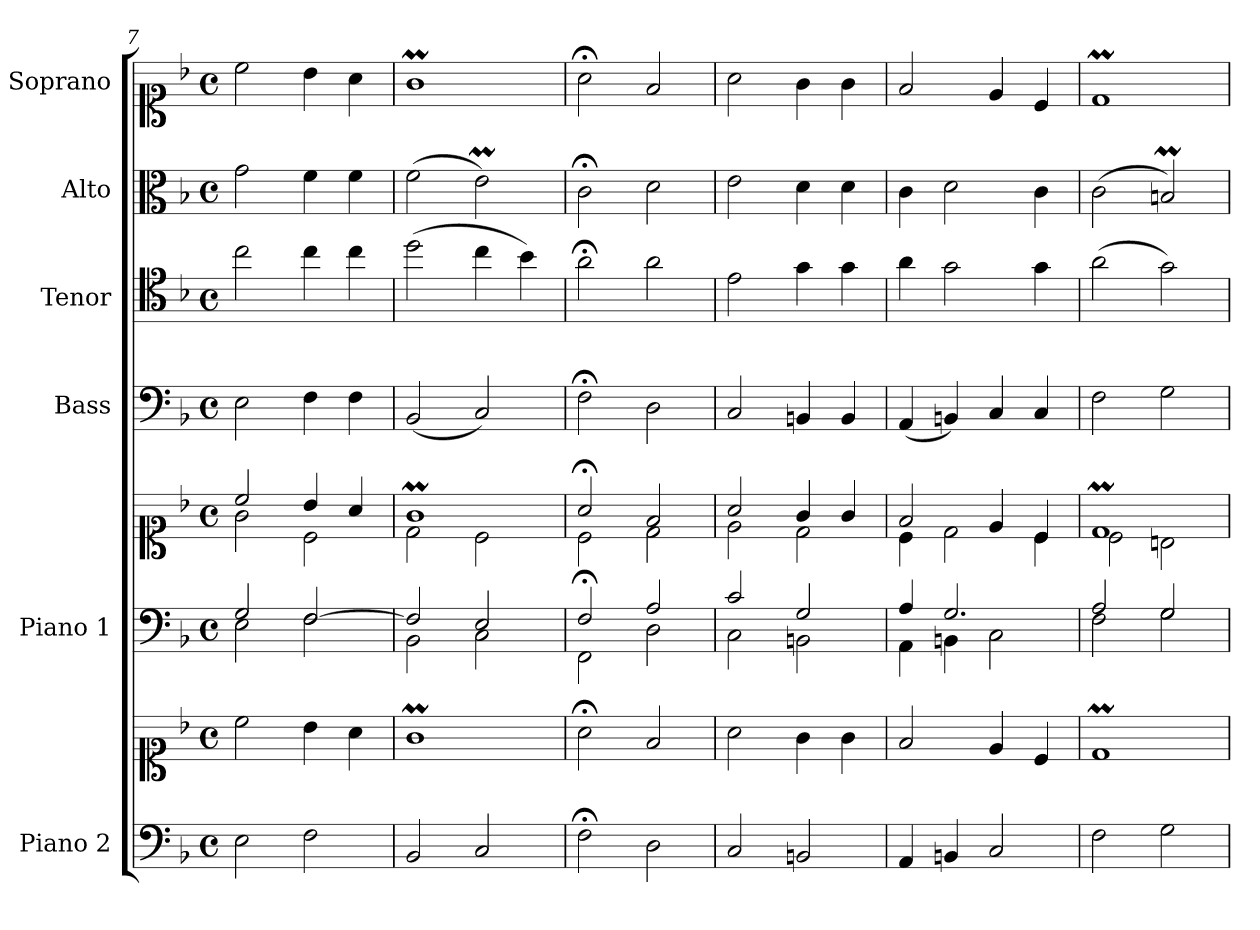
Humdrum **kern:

**kern	**kern	**kern	**kern	**kern	**kern	**kern	**kern
*part6	*part6	*part5	*part5	*part4	*part3	*part2	*part1
*staff8	*staff7	*staff6	*staff5	*staff4	*staff3	*staff2	*staff1
*I"Piano 2	*	*I"Piano 1	*	*I"Bass	*I"Tenor	*I"Alto	*I"Soprano
*I'Pno 2	*	*I'Pno 1	*	*I'B.	*I'T.	*I'A.	*I'S.
*clefF4	*clefC1	*clefF4	*clefC1	*clefF4	*clefC4	*clefC3	*clefC1
*	*	*	*	*	*ITrd7c12	*	*
*k[b-]	*k[b-]	*k[b-]	*k[b-]	*k[b-]	*k[b-]	*k[b-]	*k[b-]
*F:	*F:	*F:	*F:	*F:	*F:	*F:	*F:
*M4/4	*M4/4	*M4/4	*M4/4	*M4/4	*M4/4	*M4/4	*M4/4
*met(c)	*met(c)	*met(c)	*met(c)	*met(c)	*met(c)	*met(c)	*met(c)
=7	=7	=7	=7	=7	=7	=7	=7
*	*	*^	*^	*	*	*	*
2E\	2cc\	2G/	2E\	2cc/	2g\	2E\	2c\	2g\	2cc\
2F\	4b-\	[>2F/	2F\	4b-/	2c\	4F\	4c\	4f\	4b-\
.	4a\	.	.	4a/	.	4F\	4c\	4f\	4a\
=8	=8	=8	=8	=8	=8	=8	=8	=8	=8
2BB-/	1gM\	2F/]	2BB-\	1gM/	2d\	(2BB-/	(2d\	(2f\	1gM\
2C/	.	2E/	2C\	.	2c\	2C/)	4c\	2em\)	.
.	.	.	.	.	.	.	4B-\)	.	.
=9	=9	=9	=9	=9	=9	=9	=9	=9	=9
2F;\	2a;<\	2F;/	2FF\	2a;</	2c\	2F;<\	2A;<\	2c;<\	2a;<\
2D\	2f/	2A/	2D\	2f/	2d\	2D\	2A\	2d\	2f/
!!LO:PB:g=z
=10	=10	=10	=10	=10	=10	=10	=10	=10	=10
2C/	2a\	2c/	2C\	2a/	2e\	2C/	2E\	2e\	2a\
2BBn/	4g\	2G/	2BBn\	4g/	2d\	4BBn/	4G\	4d\	4g\
.	4g\	.	.	4g/	.	4BB/	4G\	4d\	4g\
=11	=11	=11	=11	=11	=11	=11	=11	=11	=11
4AA/	2f/	4A/	4AA\	2f/	4c\	(4AA/	4A\	4c\	2f/
4BBn/	.	2.G/	4BBn\	.	2d\	4BBn/)	2G\	2d\	.
2C/	4e/	.	2C\	4e/	.	4C/	.	.	4e/
.	4c/	.	.	4c/	4c\	4C/	4G\	4c\	4c/
=12	=12	=12	=12	=12	=12	=12	=12	=12	=12
2F\	1dM/	2A/	2F\	1dM/	2c\	2F\	(2A\	(2c\	1dM/
2G\	.	2G/	2G\	.	2Bn\	2G\	2G\)	2Bnm/)	.
*	*	*v	*v	*	*	*	*	*	*
*	*	*	*v	*v	*	*	*	*
=	=	=	=	=	=	=	=
*-	*-	*-	*-	*-	*-	*-	*-
